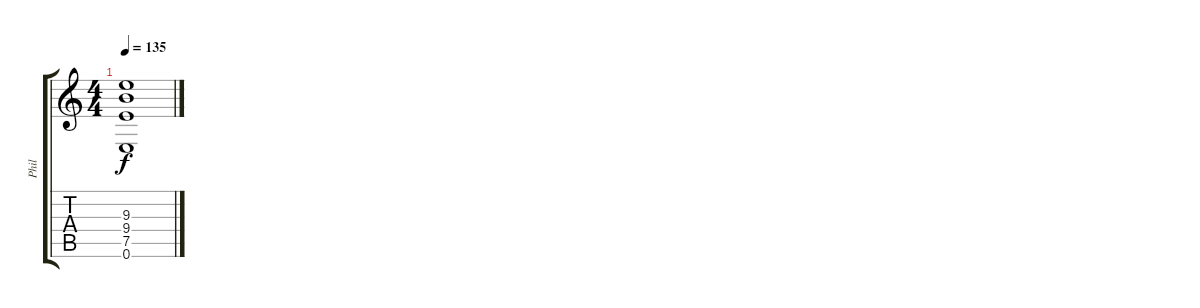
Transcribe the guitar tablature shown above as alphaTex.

\track ("Phil" "Phil") {instrument distortionguitar}
\staff {score tabs}
\tuning (E4 B3 G3 D3 A2 E2) {hide}
\ts (4 4)
\tempo 135
\clef g2
\ks c
(9.3 9.4 7.5 0.6).1{dy f}
